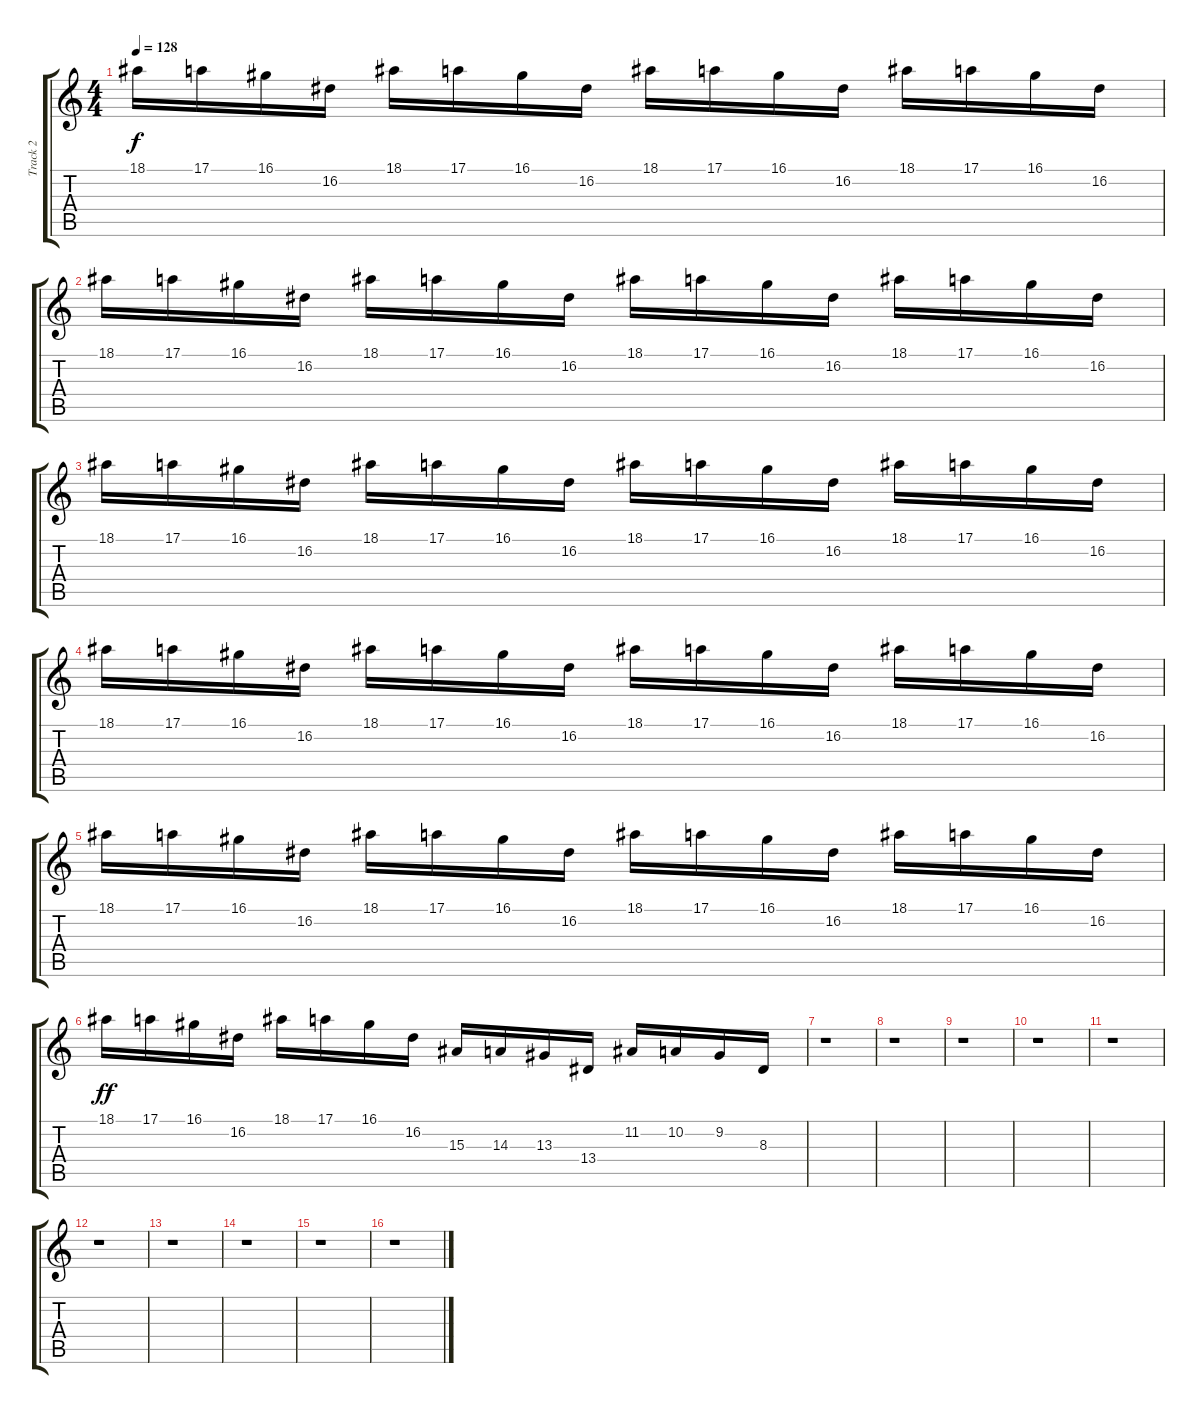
\track ("Track 2" "Track 2") {instrument marimba}
\staff {score tabs}
\tuning (E4 B3 G3 D3 A2 E2) {hide}
\ts (4 4)
\tempo 128
\clef g2
\ks c
18.1.16{dy f} 17.1.16 16.1.16 16.2.16 18.1.16 17.1.16 16.1.16 16.2.16 18.1.16 17.1.16 16.1.16 16.2.16 18.1.16 17.1.16 16.1.16 16.2.16 |
18.1.16 17.1.16 16.1.16 16.2.16 18.1.16 17.1.16 16.1.16 16.2.16 18.1.16 17.1.16 16.1.16 16.2.16 18.1.16 17.1.16 16.1.16 16.2.16 |
18.1.16 17.1.16 16.1.16 16.2.16 18.1.16 17.1.16 16.1.16 16.2.16 18.1.16 17.1.16 16.1.16 16.2.16 18.1.16 17.1.16 16.1.16 16.2.16 |
18.1.16 17.1.16 16.1.16 16.2.16 18.1.16 17.1.16 16.1.16 16.2.16 18.1.16 17.1.16 16.1.16 16.2.16 18.1.16 17.1.16 16.1.16 16.2.16 |
18.1.16 17.1.16 16.1.16 16.2.16 18.1.16 17.1.16 16.1.16 16.2.16 18.1.16 17.1.16 16.1.16 16.2.16 18.1.16 17.1.16 16.1.16 16.2.16 |
18.1.16{dy ff} 17.1.16 16.1.16 16.2.16 18.1.16 17.1.16 16.1.16 16.2.16 15.3.16 14.3.16 13.3.16 13.4.16 11.2.16 10.2.16 9.2.16 8.3.16 |
r.1 |
r.1 |
r.1 |
r.1 |
r.1 |
r.1 |
r.1 |
r.1 |
r.1 |
r.1
